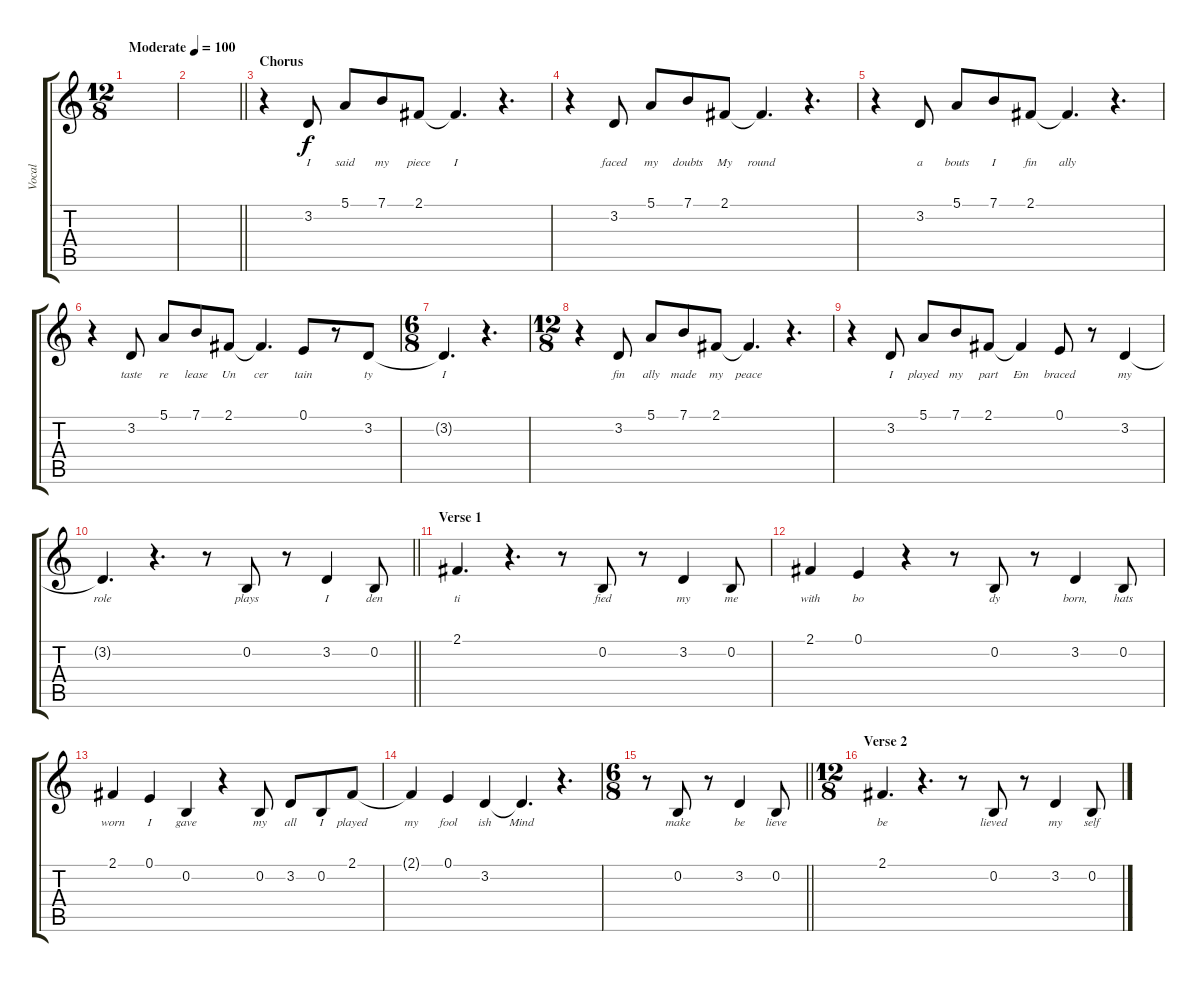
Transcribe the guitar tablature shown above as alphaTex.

\track ("Vocal" "Vocal") {instrument acousticgrandpiano}
\staff {score tabs}
\tuning (E4 B3 G3 D3 A2 E2) {hide}
\ts (12 8)
\tempo (100 "Moderate")
\clef g2
\ks c
|
\barLineRight lightlight
|
\section ("" "Chorus")
r.4 3.2.8{lyrics (0 "I") lyrics (1 "") lyrics (2 "") lyrics (3 "") lyrics (4 "")} 5.1.8{lyrics (0 "said") lyrics (1 "") lyrics (2 "") lyrics (3 "") lyrics (4 "")} 7.1.8{lyrics (0 "my") lyrics (1 "") lyrics (2 "") lyrics (3 "") lyrics (4 "")} 2.1.8{lyrics (0 "piece") lyrics (1 "") lyrics (2 "") lyrics (3 "") lyrics (4 "")} 2.1{t}.4{d lyrics (0 "I") lyrics (1 "") lyrics (2 "") lyrics (3 "") lyrics (4 "")} r.4{d} |
r.4 3.2.8{lyrics (0 "faced") lyrics (1 "") lyrics (2 "") lyrics (3 "") lyrics (4 "")} 5.1.8{lyrics (0 "my") lyrics (1 "") lyrics (2 "") lyrics (3 "") lyrics (4 "")} 7.1.8{lyrics (0 "doubts") lyrics (1 "") lyrics (2 "") lyrics (3 "") lyrics (4 "")} 2.1.8{lyrics (0 "My") lyrics (1 "") lyrics (2 "") lyrics (3 "") lyrics (4 "")} 2.1{t}.4{d lyrics (0 "round") lyrics (1 "") lyrics (2 "") lyrics (3 "") lyrics (4 "")} r.4{d} |
r.4 3.2.8{lyrics (0 "a") lyrics (1 "") lyrics (2 "") lyrics (3 "") lyrics (4 "")} 5.1.8{lyrics (0 "bouts") lyrics (1 "") lyrics (2 "") lyrics (3 "") lyrics (4 "")} 7.1.8{lyrics (0 "I") lyrics (1 "") lyrics (2 "") lyrics (3 "") lyrics (4 "")} 2.1.8{lyrics (0 "fin") lyrics (1 "") lyrics (2 "") lyrics (3 "") lyrics (4 "")} 2.1{t}.4{d lyrics (0 "ally") lyrics (1 "") lyrics (2 "") lyrics (3 "") lyrics (4 "")} r.4{d} |
r.4 3.2.8{lyrics (0 "taste") lyrics (1 "") lyrics (2 "") lyrics (3 "") lyrics (4 "")} 5.1.8{lyrics (0 "re") lyrics (1 "") lyrics (2 "") lyrics (3 "") lyrics (4 "")} 7.1.8{lyrics (0 "lease") lyrics (1 "") lyrics (2 "") lyrics (3 "") lyrics (4 "")} 2.1.8{lyrics (0 "Un") lyrics (1 "") lyrics (2 "") lyrics (3 "") lyrics (4 "")} 2.1{t}.4{d lyrics (0 "cer") lyrics (1 "") lyrics (2 "") lyrics (3 "") lyrics (4 "")} 0.1.8{lyrics (0 "tain") lyrics (1 "") lyrics (2 "") lyrics (3 "") lyrics (4 "")} r.8 3.2.8{lyrics (0 "ty") lyrics (1 "") lyrics (2 "") lyrics (3 "") lyrics (4 "")} |
\ts (6 8)
3.2{t}.4{d lyrics (0 "I") lyrics (1 "") lyrics (2 "") lyrics (3 "") lyrics (4 "")} r.4{d} |
\ts (12 8)
r.4 3.2.8{lyrics (0 "fin") lyrics (1 "") lyrics (2 "") lyrics (3 "") lyrics (4 "")} 5.1.8{lyrics (0 "ally") lyrics (1 "") lyrics (2 "") lyrics (3 "") lyrics (4 "")} 7.1.8{lyrics (0 "made") lyrics (1 "") lyrics (2 "") lyrics (3 "") lyrics (4 "")} 2.1.8{lyrics (0 "my") lyrics (1 "") lyrics (2 "") lyrics (3 "") lyrics (4 "")} 2.1{t}.4{d lyrics (0 "peace") lyrics (1 "") lyrics (2 "") lyrics (3 "") lyrics (4 "")} r.4{d} |
r.4 3.2.8{lyrics (0 "I") lyrics (1 "") lyrics (2 "") lyrics (3 "") lyrics (4 "")} 5.1.8{lyrics (0 "played") lyrics (1 "") lyrics (2 "") lyrics (3 "") lyrics (4 "")} 7.1.8{lyrics (0 "my") lyrics (1 "") lyrics (2 "") lyrics (3 "") lyrics (4 "")} 2.1.8{lyrics (0 "part") lyrics (1 "") lyrics (2 "") lyrics (3 "") lyrics (4 "")} 2.1{t}.4{lyrics (0 "Em") lyrics (1 "") lyrics (2 "") lyrics (3 "") lyrics (4 "")} 0.1.8{lyrics (0 "braced") lyrics (1 "") lyrics (2 "") lyrics (3 "") lyrics (4 "")} r.8 3.2.4{lyrics (0 "my") lyrics (1 "") lyrics (2 "") lyrics (3 "") lyrics (4 "")} |
\barLineRight lightlight
3.2{t}.4{d lyrics (0 "role") lyrics (1 "") lyrics (2 "") lyrics (3 "") lyrics (4 "")} r.4{d} r.8 0.2.8{lyrics (0 "plays") lyrics (1 "") lyrics (2 "") lyrics (3 "") lyrics (4 "")} r.8 3.2.4{lyrics (0 "I") lyrics (1 "") lyrics (2 "") lyrics (3 "") lyrics (4 "")} 0.2.8{lyrics (0 "den") lyrics (1 "") lyrics (2 "") lyrics (3 "") lyrics (4 "")} |
\section ("" "Verse 1")
2.1.4{d lyrics (0 "ti") lyrics (1 "") lyrics (2 "") lyrics (3 "") lyrics (4 "")} r.4{d} r.8 0.2.8{lyrics (0 "fied") lyrics (1 "") lyrics (2 "") lyrics (3 "") lyrics (4 "")} r.8 3.2.4{lyrics (0 "my") lyrics (1 "") lyrics (2 "") lyrics (3 "") lyrics (4 "")} 0.2.8{lyrics (0 "me") lyrics (1 "") lyrics (2 "") lyrics (3 "") lyrics (4 "")} |
2.1.4{lyrics (0 "with") lyrics (1 "") lyrics (2 "") lyrics (3 "") lyrics (4 "")} 0.1.4{lyrics (0 "bo") lyrics (1 "") lyrics (2 "") lyrics (3 "") lyrics (4 "")} r.4 r.8 0.2.8{lyrics (0 "dy") lyrics (1 "") lyrics (2 "") lyrics (3 "") lyrics (4 "")} r.8 3.2.4{lyrics (0 "born,") lyrics (1 "") lyrics (2 "") lyrics (3 "") lyrics (4 "")} 0.2.8{lyrics (0 "hats") lyrics (1 "") lyrics (2 "") lyrics (3 "") lyrics (4 "")} |
2.1.4{lyrics (0 "worn") lyrics (1 "") lyrics (2 "") lyrics (3 "") lyrics (4 "")} 0.1.4{lyrics (0 "I") lyrics (1 "") lyrics (2 "") lyrics (3 "") lyrics (4 "")} 0.2.4{lyrics (0 "gave") lyrics (1 "") lyrics (2 "") lyrics (3 "") lyrics (4 "")} r.4 0.2.8{lyrics (0 "my") lyrics (1 "") lyrics (2 "") lyrics (3 "") lyrics (4 "")} 3.2.8{lyrics (0 "all") lyrics (1 "") lyrics (2 "") lyrics (3 "") lyrics (4 "")} 0.2.8{lyrics (0 "I") lyrics (1 "") lyrics (2 "") lyrics (3 "") lyrics (4 "")} 2.1.8{lyrics (0 "played") lyrics (1 "") lyrics (2 "") lyrics (3 "") lyrics (4 "")} |
2.1{t}.4{lyrics (0 "my") lyrics (1 "") lyrics (2 "") lyrics (3 "") lyrics (4 "")} 0.1.4{lyrics (0 "fool") lyrics (1 "") lyrics (2 "") lyrics (3 "") lyrics (4 "")} 3.2.4{lyrics (0 "ish") lyrics (1 "") lyrics (2 "") lyrics (3 "") lyrics (4 "")} 3.2{t}.4{d lyrics (0 "Mind") lyrics (1 "") lyrics (2 "") lyrics (3 "") lyrics (4 "")} r.4{d} |
\ts (6 8)
\barLineRight lightlight
r.8 0.2.8{lyrics (0 "make") lyrics (1 "") lyrics (2 "") lyrics (3 "") lyrics (4 "")} r.8 3.2.4{lyrics (0 "be") lyrics (1 "") lyrics (2 "") lyrics (3 "") lyrics (4 "")} 0.2.8{lyrics (0 "lieve") lyrics (1 "") lyrics (2 "") lyrics (3 "") lyrics (4 "")} |
\ts (12 8)
\section ("" "Verse 2")
2.1.4{d lyrics (0 "be") lyrics (1 "") lyrics (2 "") lyrics (3 "") lyrics (4 "")} r.4{d} r.8 0.2.8{lyrics (0 "lieved") lyrics (1 "") lyrics (2 "") lyrics (3 "") lyrics (4 "")} r.8 3.2.4{lyrics (0 "my") lyrics (1 "") lyrics (2 "") lyrics (3 "") lyrics (4 "")} 0.2.8{lyrics (0 "self") lyrics (1 "") lyrics (2 "") lyrics (3 "") lyrics (4 "")}
